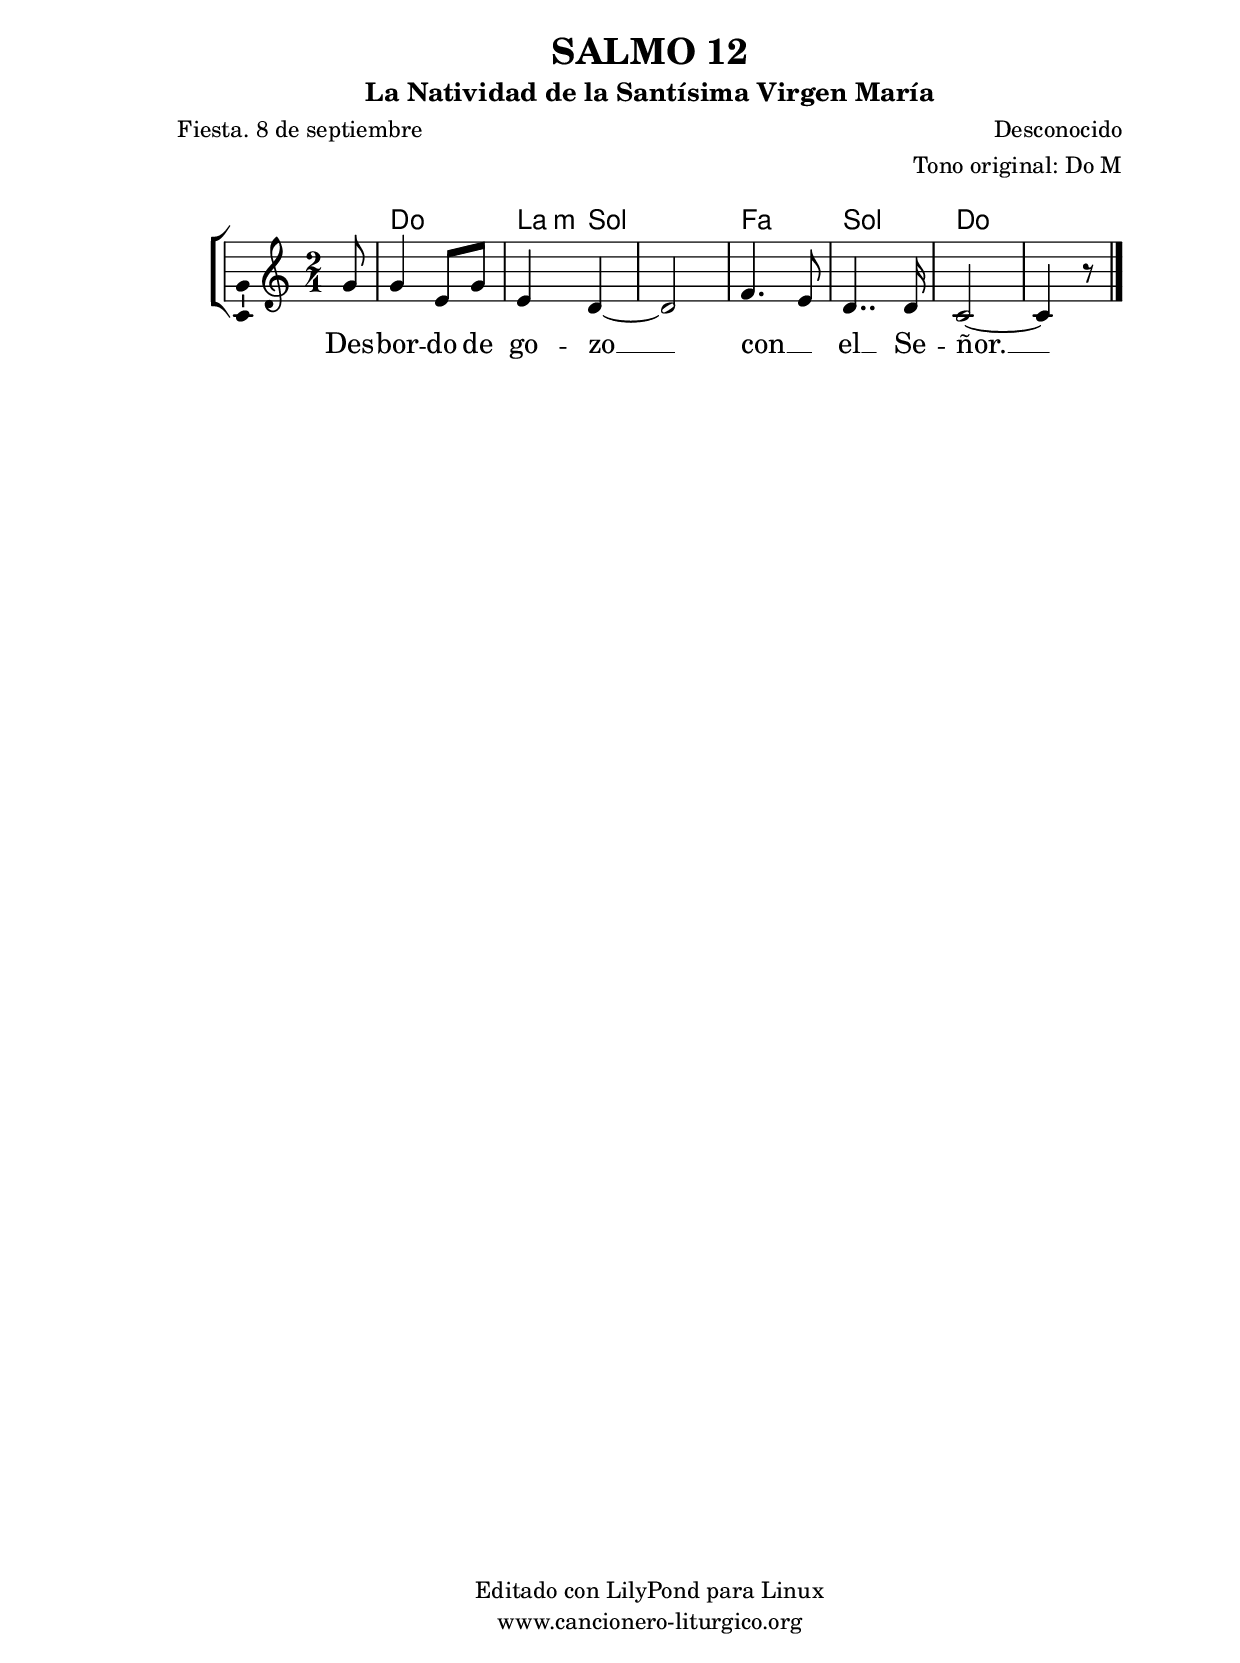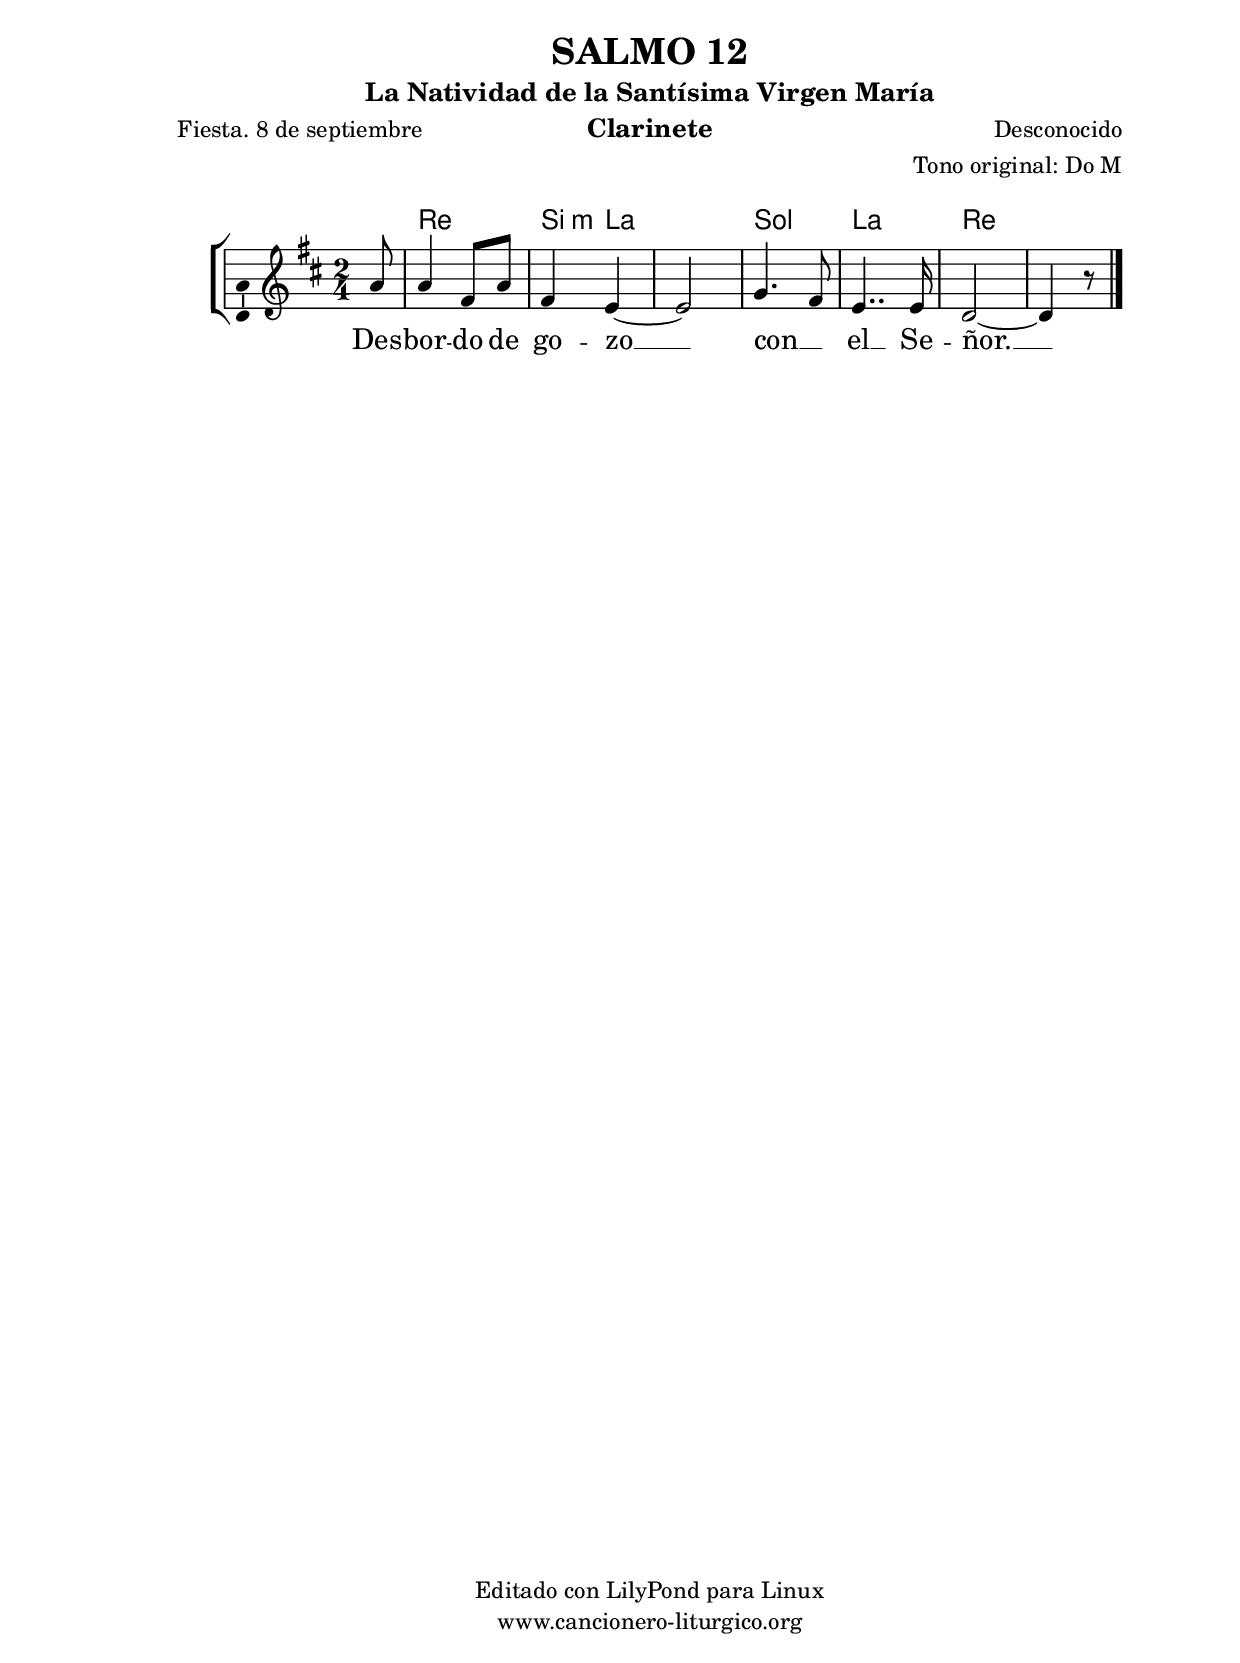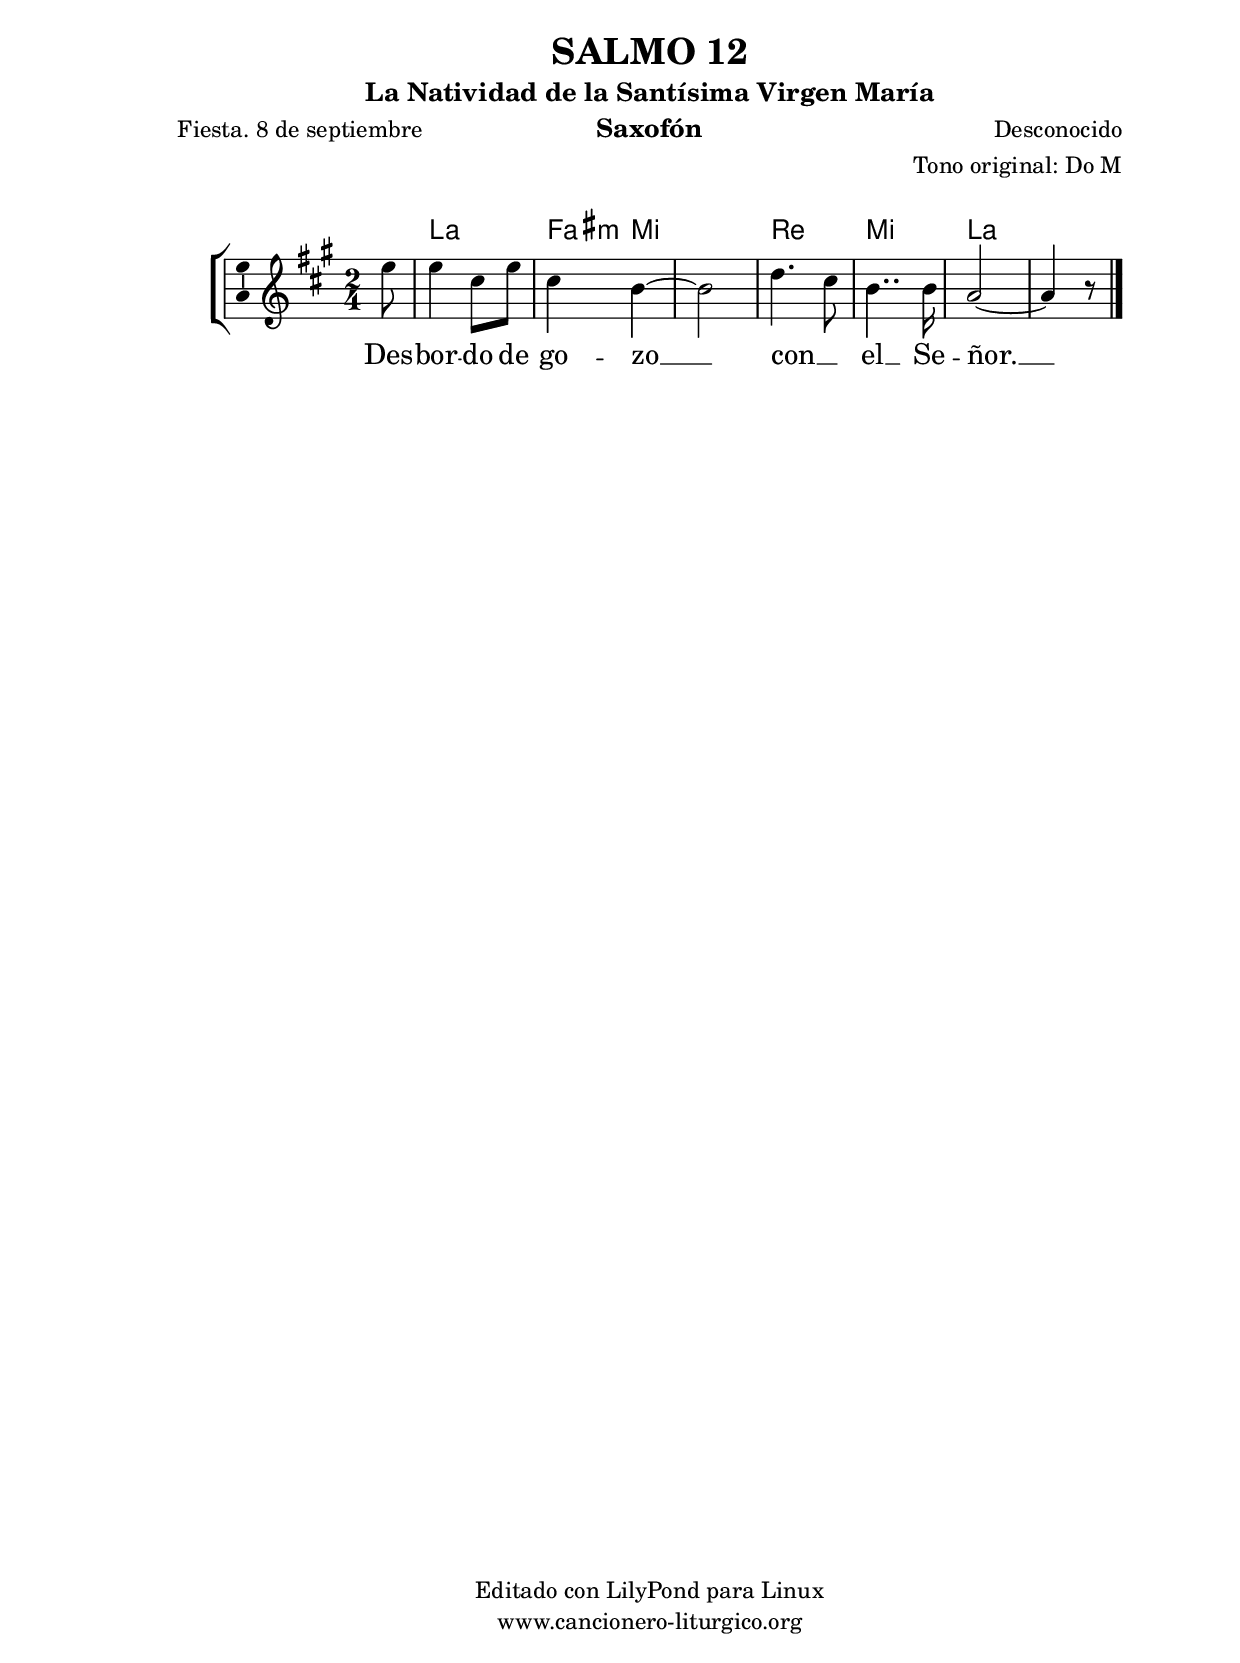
%
%para convertir .midi en .wav:
%timidity filename.midi -Ow -o finename.wav
%
%
%Para convertir de .wav a .mp3:
%lame -h -m j filename.wav
%
%
%para escuchar el midi:
%timidity nombrefichero.midi
%


%versión de lilypond para la que se ha escrito esta partitura:
\version "2.16.0"

	%Tamaño papel
	#(set-default-paper-size "a4")
	%Tamaño partitura
	#(set-global-staff-size 20)
	%No responde al pulsar sobre una nota
	#(ly:set-option 'point-and-click #f)

%parámetros del encabezamiento:
\header {
	title = "SALMO 12"
	subtitle = "La Natividad de la Santísima Virgen María"
	composer = "Desconocido"
	poet = "Fiesta. 8 de septiembre"
	meter = ""
%	arranger = "https://www.youtube.com/watch?v=0F4po_2kH9U"
	arranger = "Tono original: Do M"
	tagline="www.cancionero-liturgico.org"
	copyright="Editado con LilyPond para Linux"
	tiempo = ""
	usos = "Salmo"
	letra = "Desbordo de gozo con el Señor."
	}

%parámetros asociados al papel:
\paper  {
	oddHeaderMarkup = \markup {\fill-line { \on-the-fly #not-first-page \fromproperty #'header:title \on-the-fly #not-first-page \fromproperty #'header:composer }}
	evenHeaderMarkup = \markup {\fill-line { \fromproperty #'header:composer \fromproperty #'header:title }}
	#(set-paper-size "a4")
	print-page-number = ##f
	first-page-number = 1
	print-first-page-number = ##f
%	head-separation = 3.0 \cm
	top-margin = 2.0 \cm
	bottom-margin = 0.5\cm
%%%	bottom-margin = -1.0\cm
	left-margin = 3.0 \cm
	line-width = 16.0 \cm 
	indent = 8\mm
	interscoreline = 2.\mm
	between-system-space = 15\mm
%	para que las partituras no llenen la hoja:
	ragged-bottom = ##t
%	idem para la última hoja:
	ragged-last-bottom = ##f
%	para que las partituras llenen el ancho del papel:
	ragged-last = ##f
	after-title-space = 2.5 \cm
%page-count=1
%system-count=8

	%Flexible Vertical Spacing
%	markup-markup-spacing =
%	#'((basic-distance . 15) (minimum-distance . 15) (padding . 3))
	markup-system-spacing =
	#'((basic-distance . 15) (minimum-distance . 15) (padding . 3))
	system-system-spacing =
	#'((basic-distance . 15) (minimum-distance . 15) (padding . 3))
	score-system-spacing =
	#'((basic-distance . 15) (minimum-distance . 15) (padding . 5))
%	top-system-spacing = % header
%	#'((basic-distance . 8) (minimum-distance . 0) (padding . 3))
%	top-markup-spacing =
%	#'((basic-distance . 20) (minimum-distance . 20) (padding . 3))
	last-bottom-spacing = % footer
	#'((basic-distance . 5) (minimum-distance . 5) (padding . 3))
%	score-markup-spacing =
%	#'((basic-distance . 16) (minimum-distance . 13) (padding . 3))

	}


%parámetros que afectan a toda la partitura:
global =  {
	%clave de sol (G):
	\clef G
	%armadura:
%	\transpose fis a
	\key c \major
	\tempo 4=80
	\set Score.tempoHideNote = ##t
	}


acordes = {
	\italianChords
	\chordmode {
%	\transpose fis a
{

s8
c2 a4:m g2. f2 g c2 c4 s8 %s8

	}
	}
}

melodia = 
%\transpose fis a
{
	\relative c''{
	\time 2/4

\partial8
g8
g4 e8 g
e4 d~
d2
f4. e8
d4.. d16
c2~
c4 r8 %s8


	\bar "|."
	}
	}


texto = \lyricmode {
Des -- bor -- do de go -- zo __
con __ _ el __ Se -- ñor. __
	}


acordesStaff = \context ChordNames = acordesStaff <<
	\set chordChanges = ##t
	\acordes
	>>


vozStaff = \context Voice = vozStaff
\with {\consists "Ambitus_engraver"}
<<
%	\set Staff.instrumentName = ""
%	\set Staff.shortInstrumentName = ""
%	\set Staff.midiInstrument = #"clarinet"
%	\set Staff.midiInstrument = #"cello"
%	\set Staff.midiInstrument = #"flute"
	\set Staff.midiInstrument = #"electric guitar (jazz)"
%	\set Staff.midiInstrument = #"english horn"
%	\set Staff.midiInstrument = #"violin"
%	\set Staff.midiInstrument = #"glockenspiel"
	\set Staff.midiMinimumVolume = #0.7
	\set Staff.midiMaximumVolume = #0.9
	\global
	\melodia
	>>


textoStaff = \context Lyrics = textoStaff <<
	\lyricsto vozStaff \texto
	>>

\book {
	\score {
		\context ChoirStaff {
			\override StaffGroup.SystemStartBracket #'collapse-height = #1
			\override Score.SystemStartBar #'collapse-height = #1
			<<
			\acordesStaff
			\vozStaff
			\textoStaff
			>>
			}
		\layout {
	    		\context {
				\Lyrics
				\override LyricText #'font-size = #2
				}
	   		 \context {
				\Score
				%fontSize = #3
				\override StaffSymbol #'staff-space = #(magstep +3)
				%\override Beam #'thickness = #0.55
				%\override SpacingSpanner #'spacing-increment = #1.0
				%\override Slur #'height-limit = #1.5
				}
			}
		}
	\score {
		\unfoldRepeats
		\context ChoirStaff {
			<<
			\acordesStaff
			\vozStaff
			>>
			}
		\midi {
	  		\context {
	  			\Score
				tempoWholesPerMinute = #(ly:make-moment 70 4)
				}
			}
		}
	}

%Partitura para clarinete
#(define output-suffix "C")
\book {
	\header{
		instrument = "Clarinete"
		}
	\score {
		\context ChoirStaff {
			\override StaffGroup.SystemStartBracket #'collapse-height = #1
			\override Score.SystemStartBar #'collapse-height = #1
\transpose c d
			<<
			\acordesStaff
			\vozStaff
			\textoStaff
			>>
			}
		\layout {
	    		\context {
				\Lyrics
				\override LyricText #'font-size = #2
				}
	   		 \context {
				\Score
				%fontSize = #3
				\override StaffSymbol #'staff-space = #(magstep +3)
				%\override Beam #'thickness = #0.55
				%\override SpacingSpanner #'spacing-increment = #1.0
				%\override Slur #'height-limit = #1.5
				}
			}
		}
	}

%Partitura para saxofón
#(define output-suffix "S")
\book {
	\header{
		instrument = "Saxofón"
		}
	\score {
		\context ChoirStaff {
			\override StaffGroup.SystemStartBracket #'collapse-height = #1
			\override Score.SystemStartBar #'collapse-height = #1
\transpose c a
			<<
			\acordesStaff
			\vozStaff
			\textoStaff
			>>
			}
		\layout {
	    		\context {
				\Lyrics
				\override LyricText #'font-size = #2
				}
	   		 \context {
				\Score
				%fontSize = #3
				\override StaffSymbol #'staff-space = #(magstep +3)
				%\override Beam #'thickness = #0.55
				%\override SpacingSpanner #'spacing-increment = #1.0
				%\override Slur #'height-limit = #1.5
				}
			}
		}
	}

